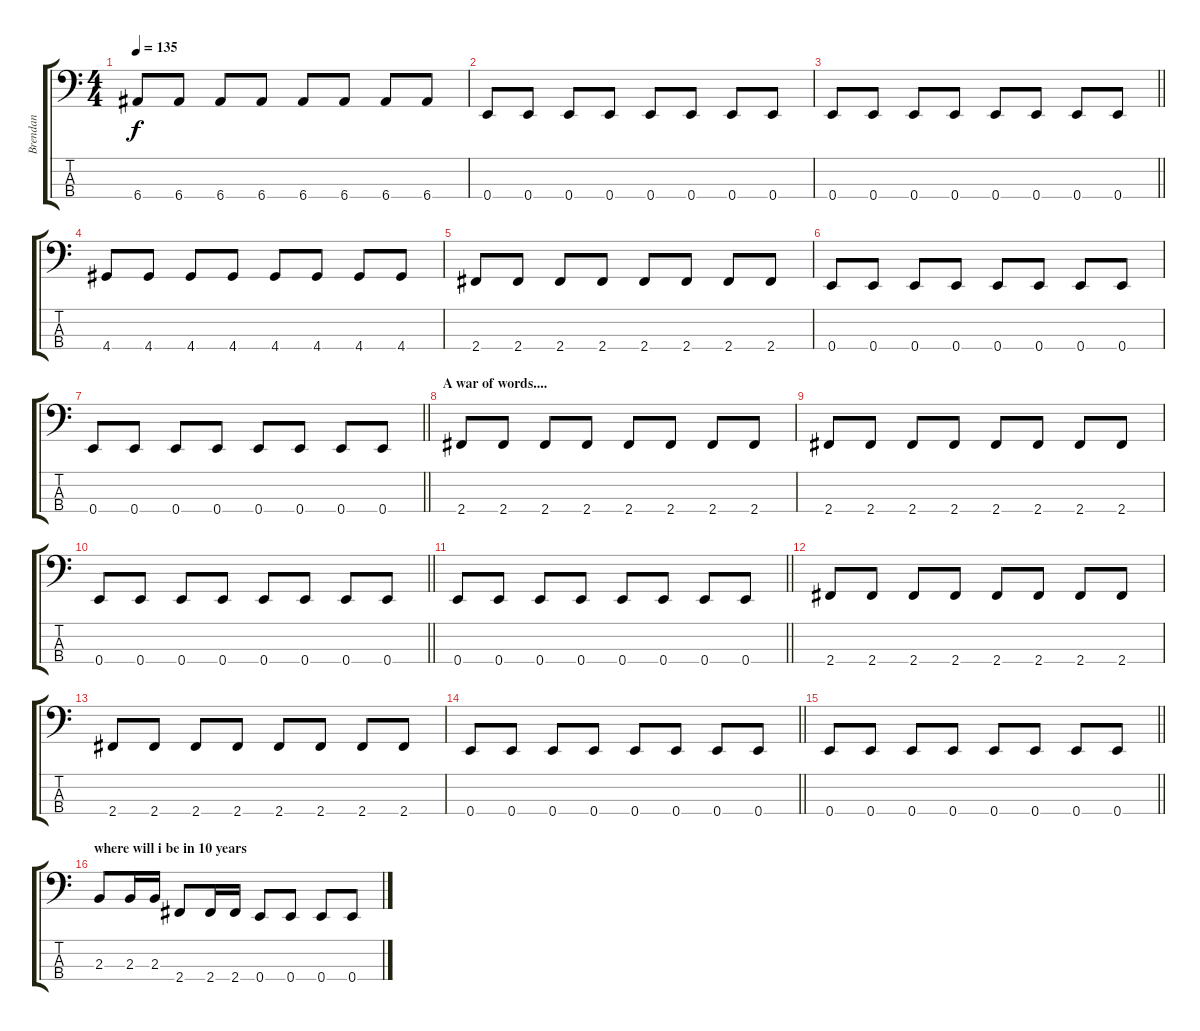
\track ("Brendan" "Brendan") {instrument electricbassfinger}
\staff {score tabs}
\tuning (G2 D2 A1 E1) {hide}
\ts (4 4)
\tempo 135
\clef f4
\ks c
6.4.8{dy f} 6.4.8 6.4.8 6.4.8 6.4.8 6.4.8 6.4.8 6.4.8 |
0.4.8 0.4.8 0.4.8 0.4.8 0.4.8 0.4.8 0.4.8 0.4.8 |
\barLineRight lightlight
0.4.8 0.4.8 0.4.8 0.4.8 0.4.8 0.4.8 0.4.8 0.4.8 |
4.4.8 4.4.8 4.4.8 4.4.8 4.4.8 4.4.8 4.4.8 4.4.8 |
2.4.8 2.4.8 2.4.8 2.4.8 2.4.8 2.4.8 2.4.8 2.4.8 |
0.4.8 0.4.8 0.4.8 0.4.8 0.4.8 0.4.8 0.4.8 0.4.8 |
\barLineRight lightlight
0.4.8 0.4.8 0.4.8 0.4.8 0.4.8 0.4.8 0.4.8 0.4.8 |
\section ("" "A war of words....")
2.4.8 2.4.8 2.4.8 2.4.8 2.4.8 2.4.8 2.4.8 2.4.8 |
2.4.8 2.4.8 2.4.8 2.4.8 2.4.8 2.4.8 2.4.8 2.4.8 |
\barLineRight lightlight
0.4.8 0.4.8 0.4.8 0.4.8 0.4.8 0.4.8 0.4.8 0.4.8 |
\barLineRight lightlight
0.4.8 0.4.8 0.4.8 0.4.8 0.4.8 0.4.8 0.4.8 0.4.8 |
2.4.8 2.4.8 2.4.8 2.4.8 2.4.8 2.4.8 2.4.8 2.4.8 |
2.4.8 2.4.8 2.4.8 2.4.8 2.4.8 2.4.8 2.4.8 2.4.8 |
\barLineRight lightlight
0.4.8 0.4.8 0.4.8 0.4.8 0.4.8 0.4.8 0.4.8 0.4.8 |
\barLineRight lightlight
0.4.8 0.4.8 0.4.8 0.4.8 0.4.8 0.4.8 0.4.8 0.4.8 |
\section ("" "where will i be in 10 years")
2.3.8 2.3.16 2.3.16 2.4.8 2.4.16 2.4.16 0.4.8 0.4.8 0.4.8 0.4.8
